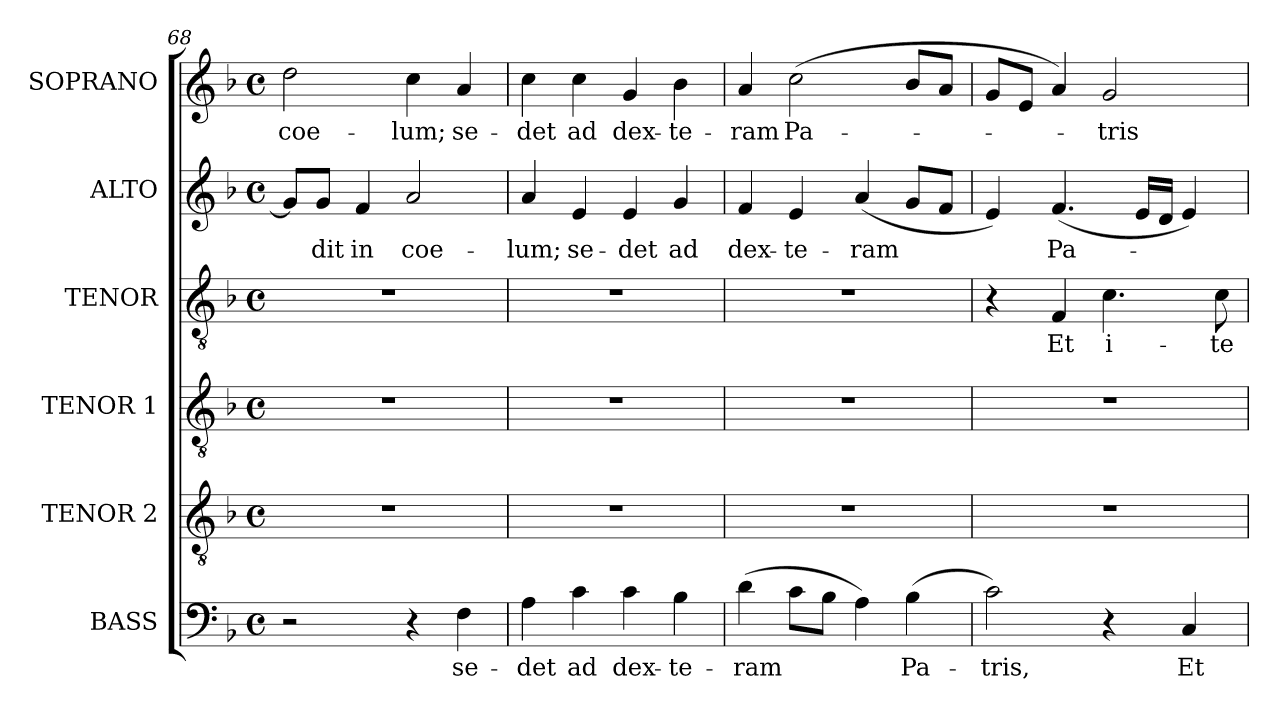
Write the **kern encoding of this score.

**kern	**text	**kern	**kern	**kern	**text	**kern	**text	**kern	**text
*part6	*part6	*part5	*part4	*part3	*part3	*part2	*part2	*part1	*part1
*staff6	*staff6	*staff5	*staff4	*staff3	*staff3	*staff2	*staff2	*staff1	*staff1
*I"BASS	*	*I"TENOR 2	*I"TENOR 1	*I"TENOR	*	*I"ALTO	*	*I"SOPRANO	*
*I'B.	*	*I'T2.	*I'T1.	*I'T.	*	*I'A.	*	*I'S.	*
*clefF4	*	*clefGv2	*clefGv2	*clefGv2	*	*clefG2	*	*clefG2	*
*	*	*ITrd7c12	*ITrd7c12	*ITrd7c12	*	*	*	*	*
*k[b-]	*	*k[b-]	*k[b-]	*k[b-]	*	*k[b-]	*	*k[b-]	*
*F:	*	*F:	*F:	*F:	*	*F:	*	*F:	*
*M4/4	*	*M4/4	*M4/4	*M4/4	*	*M4/4	*	*M4/4	*
*met(c)	*	*met(c)	*met(c)	*met(c)	*	*met(c)	*	*met(c)	*
=68	=68	=68	=68	=68	=68	=68	=68	=68	=68
!	!	!	!	!	!	!	!	!	!LO:LY:b:color=#000000
2r	.	1r	1r	1r	.	8gi/L]	.	2ddi\	coe-
!	!	!	!	!	!	!	!LO:LY:b:color=#000000	!	!
.	.	.	.	.	.	8gi/J	-dit	.	.
!	!	!	!	!	!	!	!LO:LY:b:color=#000000	!	!
.	.	.	.	.	.	4fi/	in	.	.
!	!	!	!	!	!	!	!LO:LY:b:color=#000000	!	!
!	!	!	!	!	!	!	!	!	!LO:LY:b:color=#000000
4r	.	.	.	.	.	2ai/	coe-	4cci\	-lum;
!	!LO:LY:b:color=#000000	!	!	!	!	!	!	!	!
!	!	!	!	!	!	!	!	!	!LO:LY:b:color=#000000
4Fi\	se-	.	.	.	.	.	.	4ai/	se-
=69	=69	=69	=69	=69	=69	=69	=69	=69	=69
!	!LO:LY:b:color=#000000	!	!	!	!	!	!	!	!
!	!	!	!	!	!	!	!LO:LY:b:color=#000000	!	!
!	!	!	!	!	!	!	!	!	!LO:LY:b:color=#000000
4Ai\	-det	1r	1r	1r	.	4ai/	-lum;	4cci\	-det
!	!LO:LY:b:color=#000000	!	!	!	!	!	!	!	!
!	!	!	!	!	!	!	!LO:LY:b:color=#000000	!	!
!	!	!	!	!	!	!	!	!	!LO:LY:b:color=#000000
4ci\	ad	.	.	.	.	4ei/	se-	4cci\	ad
!	!LO:LY:b:color=#000000	!	!	!	!	!	!	!	!
!	!	!	!	!	!	!	!LO:LY:b:color=#000000	!	!
!	!	!	!	!	!	!	!	!	!LO:LY:b:color=#000000
4ci\	dex-	.	.	.	.	4ei/	-det	4gi/	dex-
!	!LO:LY:b:color=#000000	!	!	!	!	!	!	!	!
!	!	!	!	!	!	!	!LO:LY:b:color=#000000	!	!
!	!	!	!	!	!	!	!	!	!LO:LY:b:color=#000000
4B-i\	-te-	.	.	.	.	4gi/	ad	4b-i\	-te-
=70	=70	=70	=70	=70	=70	=70	=70	=70	=70
!	!LO:LY:b:color=#000000	!	!	!	!	!	!	!	!
!	!	!	!	!	!	!	!LO:LY:b:color=#000000	!	!
!	!	!	!	!	!	!	!	!	!LO:LY:b:color=#000000
(4di\	-ram	1r	1r	1r	.	4fi/	dex-	4ai/	-ram
!	!	!	!	!	!	!	!LO:LY:b:color=#000000	!	!
!	!	!	!	!	!	!	!	!	!LO:LY:b:color=#000000
8ci\L	.	.	.	.	.	4ei/	-te-	(2cci\	Pa-
8B-i\J	.	.	.	.	.	.	.	.	.
!	!	!	!	!	!	!	!LO:LY:b:color=#000000	!	!
4Ai\)	.	.	.	.	.	(4ai/	-ram	.	.
!	!LO:LY:b:color=#000000	!	!	!	!	!	!	!	!
(4B-i\	Pa-	.	.	.	.	8gi/L	.	8b-i/L	.
.	.	.	.	.	.	8fi/J	.	8ai/J	.
=71	=71	=71	=71	=71	=71	=71	=71	=71	=71
!	!LO:LY:b:color=#000000	!	!	!	!	!	!	!	!
2ci\)	-tris,	1r	1r	4r	.	4ei/)	.	8gi/L	.
.	.	.	.	.	.	.	.	8ei/J	.
!	!	!	!	!	!LO:LY:b:color=#000000	!	!	!	!
!	!	!	!	!	!	!	!LO:LY:b:color=#000000	!	!
.	.	.	.	4FFi/	Et	(4.fi/	Pa-	4ai/)	.
!	!	!	!	!	!LO:LY:b:color=#000000	!	!	!	!
!	!	!	!	!	!	!	!	!	!LO:LY:b:color=#000000
4r	.	.	.	4.Ci\	i-	.	.	2gi/	-tris
.	.	.	.	.	.	16ei/LL	.	.	.
.	.	.	.	.	.	16di/JJ	.	.	.
!	!LO:LY:b:color=#000000	!	!	!	!	!	!	!	!
4Ci/	Et	.	.	.	.	4ei/)	.	.	.
!	!	!	!	!	!LO:LY:b:color=#000000	!	!	!	!
.	.	.	.	8Ci\	-te-	.	.	.	.
=	=	=	=	=	=	=	=	=	=
*-	*-	*-	*-	*-	*-	*-	*-	*-	*-
